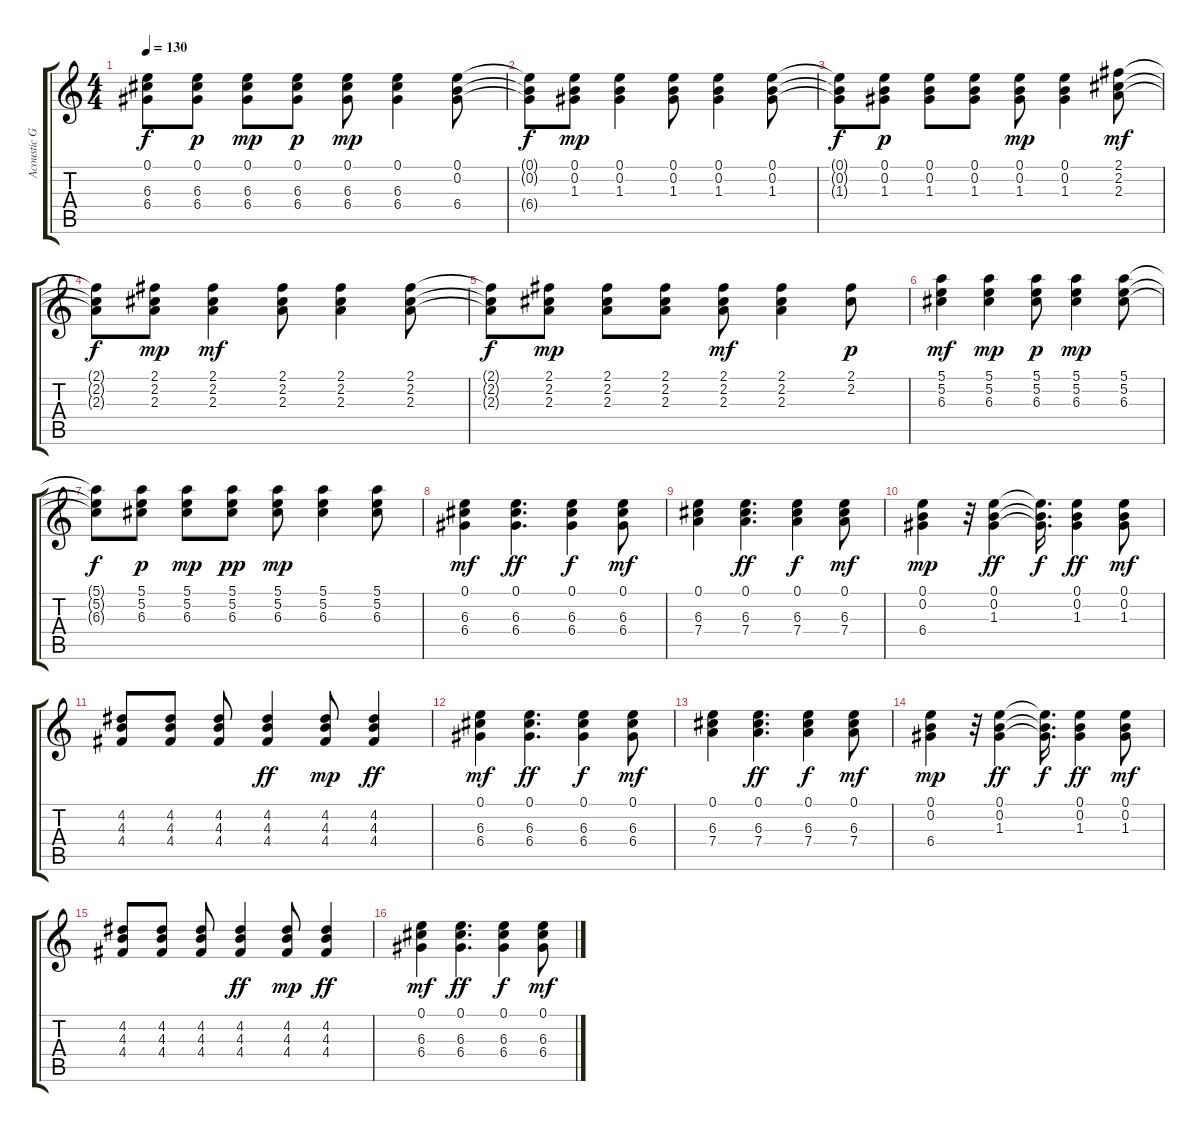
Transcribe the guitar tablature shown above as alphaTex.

\track ("Acoustic Guitar 2" "Acoustic G") {instrument acousticguitarsteel}
\staff {score tabs}
\tuning (E4 B3 G3 D3 A2 E2) {hide}
\ts (4 4)
\tempo 130
\clef g2
\ks c
(0.1{t} 6.3{t} 6.4{t}).8{dy f} (0.1 6.3 6.4).8{dy p} (0.1 6.3 6.4).8{dy mp} (0.1 6.3 6.4).8{dy p} (0.1 6.3 6.4).8{dy mp} (0.1 6.3 6.4).4 (0.1 0.2 6.4).8 |
(0.1{t} 0.2{t} 6.4{t}).8{dy f} (0.1 0.2 1.3).8{dy mp} (0.1 0.2 1.3).4 (0.1 0.2 1.3).8 (0.1 0.2 1.3).4 (0.1 0.2 1.3).8 |
(0.1{t} 0.2{t} 1.3{t}).8{dy f} (0.1 0.2 1.3).8{dy p} (0.1 0.2 1.3).8 (0.1 0.2 1.3).8 (0.1 0.2 1.3).8{dy mp} (0.1 0.2 1.3).4 (2.1 2.2 2.3).8{dy mf} |
(2.1{t} 2.2{t} 2.3{t}).8{dy f} (2.1 2.2 2.3).8{dy mp} (2.1 2.2 2.3).4{dy mf} (2.1 2.2 2.3).8 (2.1 2.2 2.3).4 (2.1 2.2 2.3).8 |
(2.1{t} 2.2{t} 2.3{t}).8{dy f} (2.1 2.2 2.3).8{dy mp} (2.1 2.2 2.3).8 (2.1 2.2 2.3).8 (2.1 2.2 2.3).8{dy mf} (2.1 2.2 2.3).4 (2.1 2.2).8{dy p} |
(5.1 5.2 6.3).4{dy mf} (5.1 5.2 6.3).4{dy mp} (5.1 5.2 6.3).8{dy p} (5.1 5.2 6.3).4{dy mp} (5.1 5.2 6.3).8 |
(5.1{t} 5.2{t} 6.3{t}).8{dy f} (5.1 5.2 6.3).8{dy p} (5.1 5.2 6.3).8{dy mp} (5.1 5.2 6.3).8{dy pp} (5.1 5.2 6.3).8{dy mp} (5.1 5.2 6.3).4 (5.1 5.2 6.3).8 |
(0.1 6.3 6.4).4{dy mf} (0.1 6.3 6.4).4{d dy ff} (0.1 6.3 6.4).4{dy f} (0.1 6.3 6.4).8{dy mf} |
(0.1 6.3 7.4).4 (0.1 6.3 7.4).4{d dy ff} (0.1 6.3 7.4).4{dy f} (0.1 6.3 7.4).8{dy mf} |
(0.1 0.2 6.4).4{dy mp} r.32 (0.1 0.2 1.3).4{dy ff} (0.1{t} 0.2{t} 1.3{t}).16{d dy f} (0.1 0.2 1.3).4{dy ff} (0.1 0.2 1.3).8{dy mf} |
(4.2 4.3 4.4).8 (4.2 4.3 4.4).8 (4.2 4.3 4.4).8 (4.2 4.3 4.4).4{dy ff} (4.2 4.3 4.4).8{dy mp} (4.2 4.3 4.4).4{dy ff} |
(0.1 6.3 6.4).4{dy mf} (0.1 6.3 6.4).4{d dy ff} (0.1 6.3 6.4).4{dy f} (0.1 6.3 6.4).8{dy mf} |
(0.1 6.3 7.4).4 (0.1 6.3 7.4).4{d dy ff} (0.1 6.3 7.4).4{dy f} (0.1 6.3 7.4).8{dy mf} |
(0.1 0.2 6.4).4{dy mp} r.32 (0.1 0.2 1.3).4{dy ff} (0.1{t} 0.2{t} 1.3{t}).16{d dy f} (0.1 0.2 1.3).4{dy ff} (0.1 0.2 1.3).8{dy mf} |
(4.2 4.3 4.4).8 (4.2 4.3 4.4).8 (4.2 4.3 4.4).8 (4.2 4.3 4.4).4{dy ff} (4.2 4.3 4.4).8{dy mp} (4.2 4.3 4.4).4{dy ff} |
(0.1 6.3 6.4).4{dy mf} (0.1 6.3 6.4).4{d dy ff} (0.1 6.3 6.4).4{dy f} (0.1 6.3 6.4).8{dy mf}
